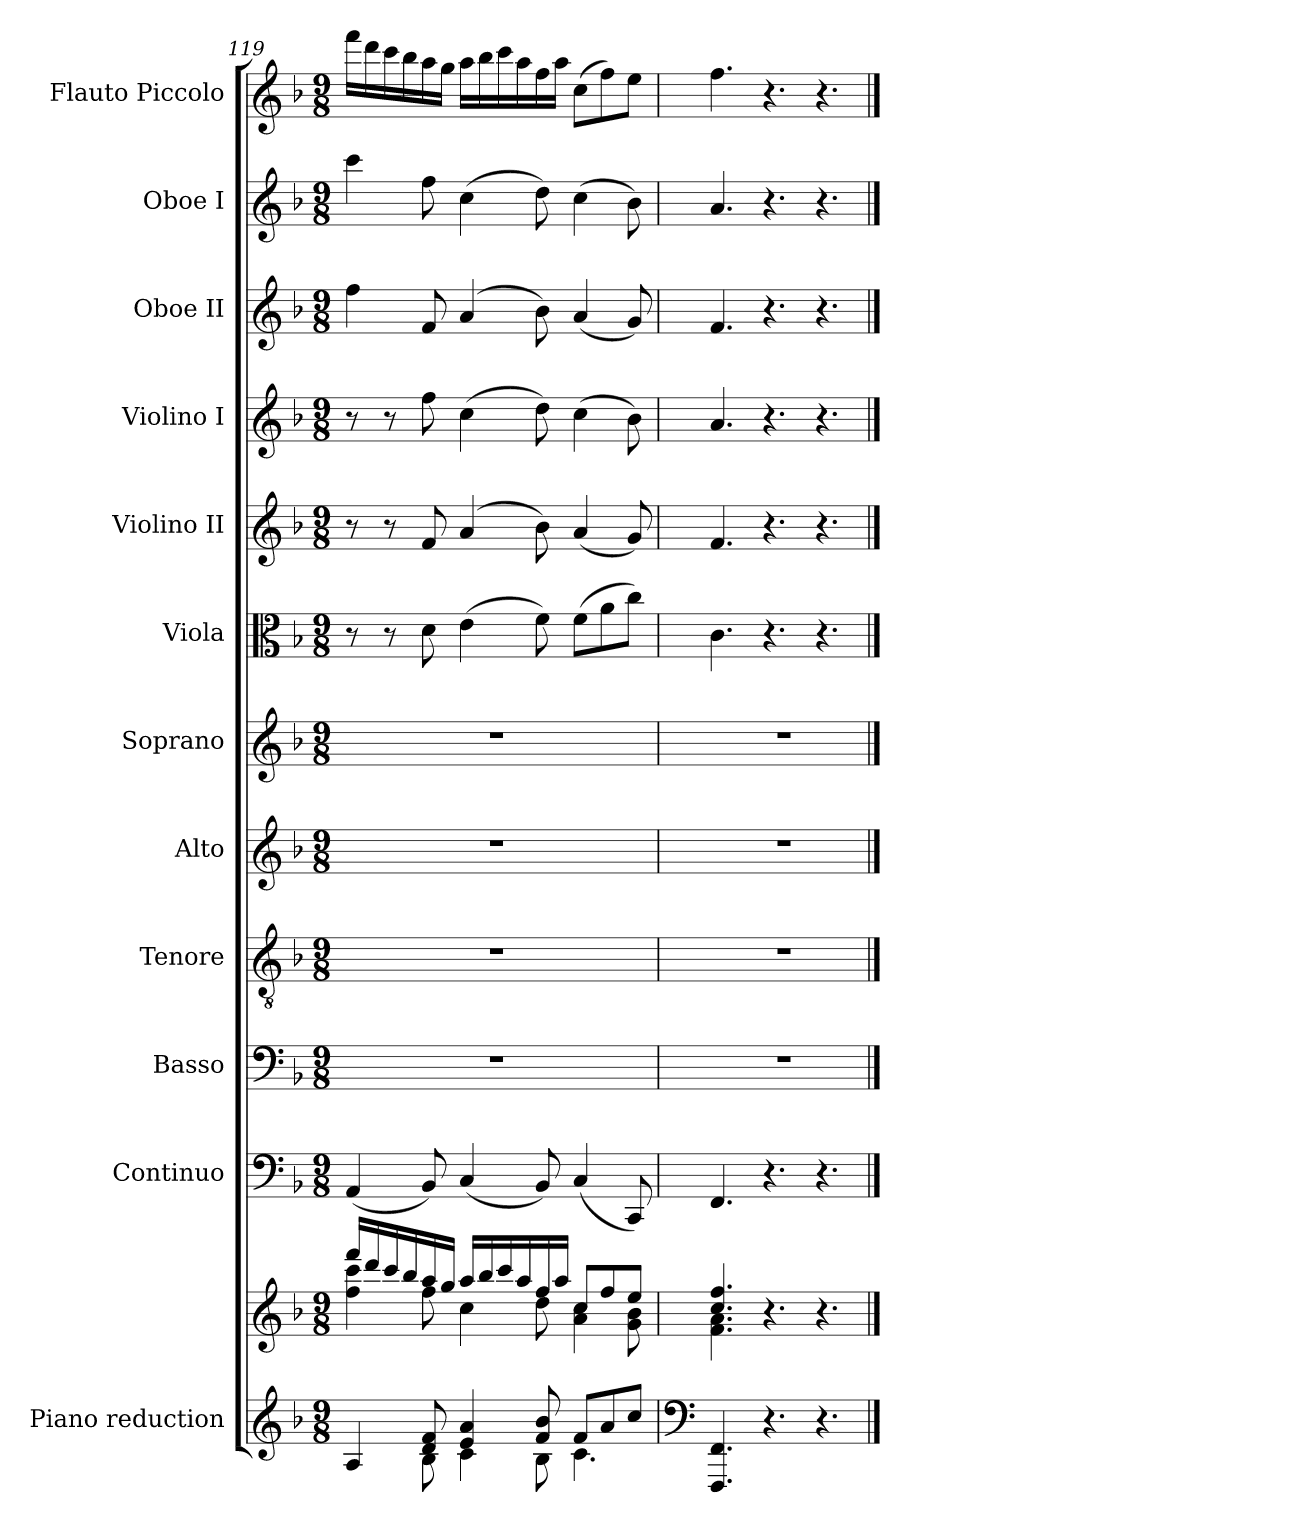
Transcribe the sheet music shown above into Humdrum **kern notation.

**kern	**kern	**kern	**kern	**kern	**kern	**kern	**kern	**kern	**kern	**kern	**kern	**kern
*part12	*part12	*part11	*part10	*part9	*part8	*part7	*part6	*part5	*part4	*part3	*part2	*part1
*staff13	*staff12	*staff11	*staff10	*staff9	*staff8	*staff7	*staff6	*staff5	*staff4	*staff3	*staff2	*staff1
*I"Piano reduction	*	*I"Continuo	*I"Basso	*I"Tenore	*I"Alto	*I"Soprano	*I"Viola	*I"Violino II	*I"Violino I	*I"Oboe II	*I"Oboe I	*I"Flauto Piccolo
*I'Pno	*	*	*	*	*	*	*	*	*	*I'Ob	*I'Ob	*I'Picc
!!LO:PB:g=z
*clefG2	*clefG2	*clefF4	*clefF4	*clefGv2	*clefG2	*clefG2	*clefC3	*clefG2	*clefG2	*clefG2	*clefG2	*clefG2
*	*	*	*	*	*	*	*	*	*	*	*	*ITrd-7c-12
*k[b-]	*k[b-]	*k[b-]	*k[b-]	*k[b-]	*k[b-]	*k[b-]	*k[b-]	*k[b-]	*k[b-]	*k[b-]	*k[b-]	*k[b-]
*M9/8	*M9/8	*M9/8	*M9/8	*M9/8	*M9/8	*M9/8	*M9/8	*M9/8	*M9/8	*M9/8	*M9/8	*M9/8
=119	=119	=119	=119	=119	=119	=119	=119	=119	=119	=119	=119	=119
*^	*^	*	*	*	*	*	*	*	*	*	*	*
4A/	4ryy	16fff/LL	4ff\ 4ccc\	(<4AA/	8%9r	8%9r	8%9r	8%9r	8r	8r	8r	4ff\	4ccc\	16ffff\LL
.	.	16ddd/	.	.	.	.	.	.	.	.	.	.	.	16dddd\
.	.	16ccc/	.	.	.	.	.	.	8r	8r	8r	.	.	16cccc\
.	.	16bb-/	.	.	.	.	.	.	.	.	.	.	.	16bbb-\
8d/ 8f/	8B-\	16aa/	8ff\	8BB-/)	.	.	.	.	8d\	8f/	8ff\	8f/	8ff\	16aaa\
.	.	16gg/JJ	.	.	.	.	.	.	.	.	.	.	.	16ggg\JJ
4e/ 4a/	4c\	16aa/LL	4cc\	(<4C/	.	.	.	.	(>4e\	(>4a/	(>4cc\	(>4a/	(>4cc\	16aaa\LL
.	.	16bb-/	.	.	.	.	.	.	.	.	.	.	.	16bbb-\
.	.	16ccc/	.	.	.	.	.	.	.	.	.	.	.	16cccc\
.	.	16aa/	.	.	.	.	.	.	.	.	.	.	.	16aaa\
8f/ 8b-/	8B-\	16ff/	8dd\	8BB-/)	.	.	.	.	8f\)	8b-\)	8dd\)	8b-\)	8dd\)	16fff\
.	.	16aa/JJ	.	.	.	.	.	.	.	.	.	.	.	16aaa\JJ
8f/L	4.c\	8cc/L	4a\ 4cc\	(<4C/	.	.	.	.	(>8f\L	(<4a/	(>4cc\	(<4a/	(>4cc\	(>8ccc\L
8a/	.	8ff/	.	.	.	.	.	.	8a\	.	.	.	.	8fff\)
8cc/J	.	8ee/J	8g\ 8b-\	8CC/)	.	.	.	.	8cc\J)	8g/)	8b-\)	8g/)	8b-\)	8eee\J
*v	*v	*	*	*	*	*	*	*	*	*	*	*	*	*
=120	=120	=120	=120	=120	=120	=120	=120	=120	=120	=120	=120	=120	=120
*clefF4	*	*	*	*	*	*	*	*	*	*	*	*	*
4.FFF/ 4.FF/	4.cc/ 4.ff/	4.f\ 4.a\	4.FF/	8%9r	8%9r	8%9r	8%9r	4.c\	4.f/	4.a/	4.f/	4.a/	4.fff\
4.r	4.r	4.ryy	4.r	.	.	.	.	4.r	4.r	4.r	4.r	4.r	4.r
4.r	4.r	4.ryy	4.r	.	.	.	.	4.r	4.r	4.r	4.r	4.r	4.r
*	*v	*v	*	*	*	*	*	*	*	*	*	*	*
==	==	==	==	==	==	==	==	==	==	==	==	==
*-	*-	*-	*-	*-	*-	*-	*-	*-	*-	*-	*-	*-
